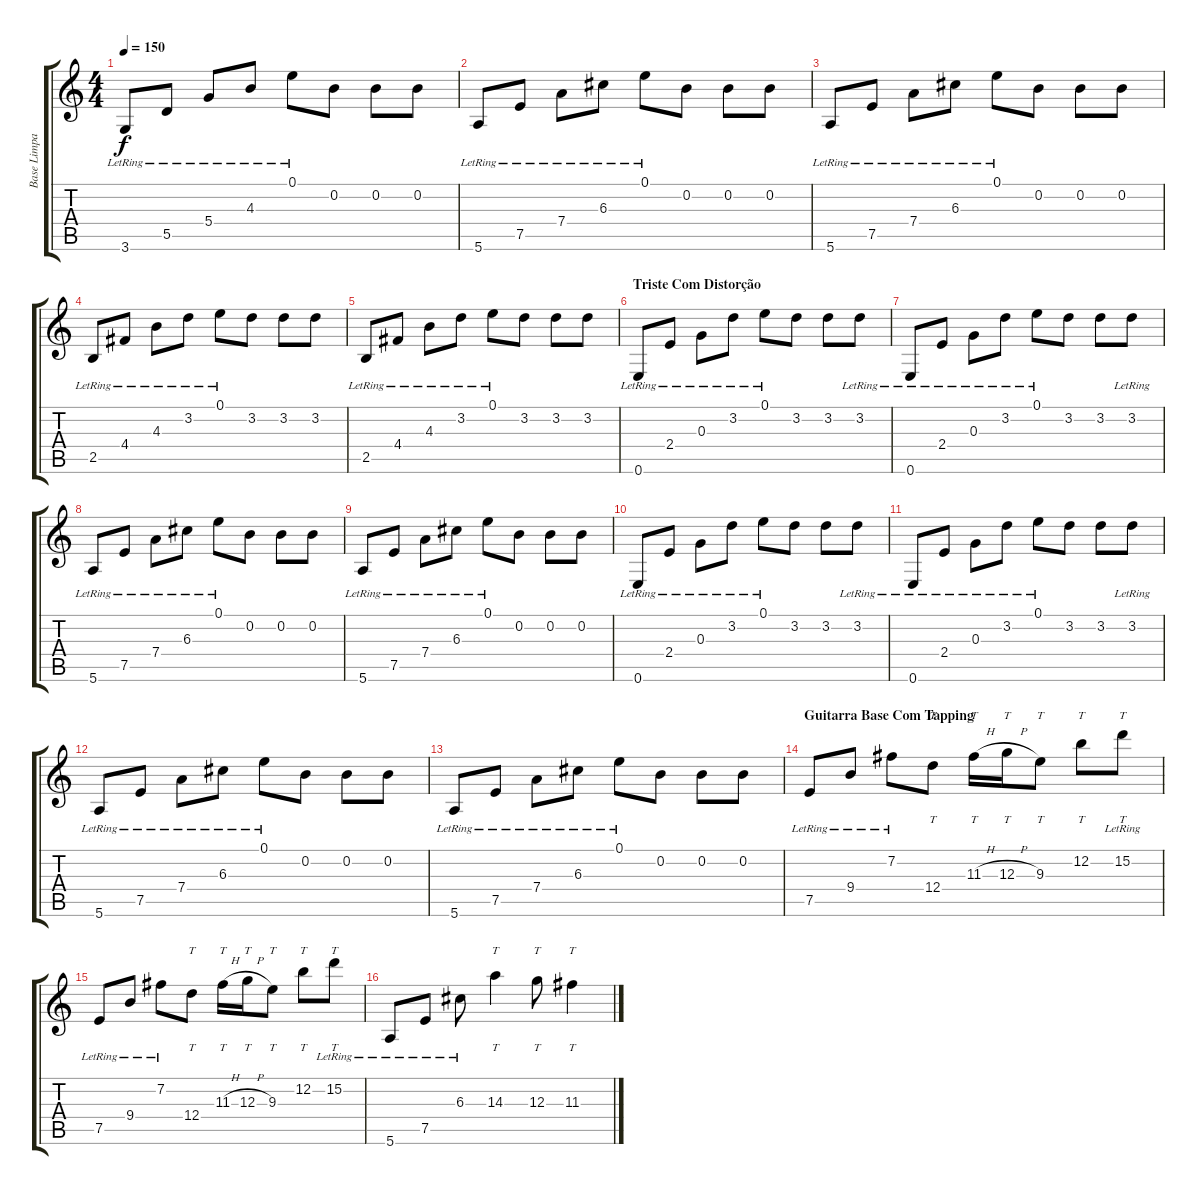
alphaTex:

\track ("Base Limpa" "Base Limpa") {instrument electricguitarclean}
\staff {score tabs}
\tuning (E4 B3 G3 D3 A2 E2) {hide}
\ts (4 4)
\tempo 150
\clef g2
\ks c
3.6{lr}.8{dy f} 5.5{lr}.8 5.4{lr}.8 4.3{lr}.8 0.1{lr}.8 0.2.8 0.2.8 0.2.8 |
5.6{lr}.8 7.5{lr}.8 7.4{lr}.8 6.3{lr}.8 0.1{lr}.8 0.2.8 0.2.8 0.2.8 |
5.6{lr}.8 7.5{lr}.8 7.4{lr}.8 6.3{lr}.8 0.1{lr}.8 0.2.8 0.2.8 0.2.8 |
2.5{lr}.8 4.4{lr}.8 4.3{lr}.8 3.2{lr}.8 0.1{lr}.8 3.2.8 3.2.8 3.2.8 |
2.5{lr}.8 4.4{lr}.8 4.3{lr}.8 3.2{lr}.8 0.1{lr}.8 3.2.8 3.2.8 3.2.8 |
\section ("" "Triste Com Distorção")
0.6{lr}.8 2.4{lr}.8 0.3{lr}.8 3.2{lr}.8 0.1{lr}.8 3.2.8 3.2.8 3.2{lr}.8 |
0.6{lr}.8 2.4{lr}.8 0.3{lr}.8 3.2{lr}.8 0.1{lr}.8 3.2.8 3.2.8 3.2{lr}.8 |
5.6{lr}.8 7.5{lr}.8 7.4{lr}.8 6.3{lr}.8 0.1{lr}.8 0.2.8 0.2.8 0.2.8 |
5.6{lr}.8 7.5{lr}.8 7.4{lr}.8 6.3{lr}.8 0.1{lr}.8 0.2.8 0.2.8 0.2.8 |
0.6{lr}.8 2.4{lr}.8 0.3{lr}.8 3.2{lr}.8 0.1{lr}.8 3.2.8 3.2.8 3.2{lr}.8 |
0.6{lr}.8 2.4{lr}.8 0.3{lr}.8 3.2{lr}.8 0.1{lr}.8 3.2.8 3.2.8 3.2{lr}.8 |
5.6{lr}.8 7.5{lr}.8 7.4{lr}.8 6.3{lr}.8 0.1{lr}.8 0.2.8 0.2.8 0.2.8 |
5.6{lr}.8 7.5{lr}.8 7.4{lr}.8 6.3{lr}.8 0.1{lr}.8 0.2.8 0.2.8 0.2.8 |
\section ("" "Guitarra Base Com Tapping")
7.5{lr}.8{volume 13 instrument electricguitarjazz} 9.4{lr}.8 7.2{lr}.8 12.4.8{tt} 11.3{h}.16{tt} 12.3{h}.16{tt} 9.3.8{tt} 12.2.8{tt} 15.2{lr}.8{tt} |
7.5{lr}.8 9.4{lr}.8 7.2{lr}.8 12.4.8{tt} 11.3{h}.16{tt} 12.3{h}.16{tt} 9.3.8{tt} 12.2.8{tt} 15.2{lr}.8{tt} |
5.6{lr}.8 7.5{lr}.8 6.3{lr}.8 14.3.4{tt} 12.3.8{tt} 11.3.4{tt}
